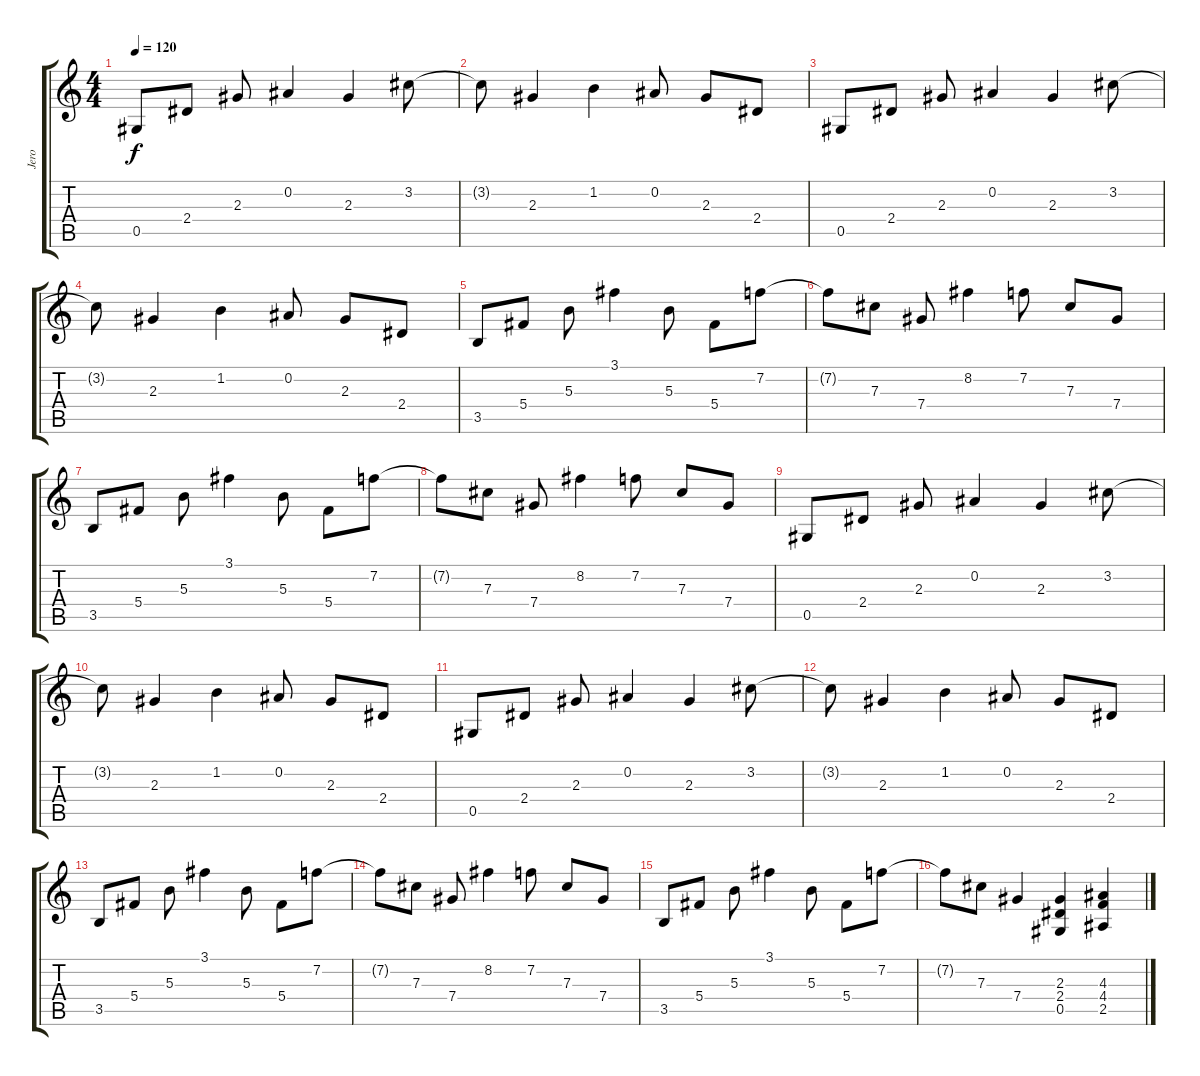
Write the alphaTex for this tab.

\track ("Jero" "Jero") {instrument overdrivenguitar}
\staff {score tabs}
\tuning (Eb4 Bb3 Gb3 Db3 Ab2 Eb2) {hide}
\ts (4 4)
\tempo 120
\clef g2
\ks c
0.5.8{dy f} 2.4.8 2.3.8 0.2.4 2.3.4 3.2.8 |
3.2{t}.8 2.3.4 1.2.4 0.2.8 2.3.8 2.4.8 |
0.5.8 2.4.8 2.3.8 0.2.4 2.3.4 3.2.8 |
3.2{t}.8 2.3.4 1.2.4 0.2.8 2.3.8 2.4.8 |
3.5.8 5.4.8 5.3.8 3.1.4 5.3.8 5.4.8 7.2.8 |
7.2{t}.8 7.3.8 7.4.8 8.2.4 7.2.8 7.3.8 7.4.8 |
3.5.8 5.4.8 5.3.8 3.1.4 5.3.8 5.4.8 7.2.8 |
7.2{t}.8 7.3.8 7.4.8 8.2.4 7.2.8 7.3.8 7.4.8 |
0.5.8 2.4.8 2.3.8 0.2.4 2.3.4 3.2.8 |
3.2{t}.8 2.3.4 1.2.4 0.2.8 2.3.8 2.4.8 |
0.5.8 2.4.8 2.3.8 0.2.4 2.3.4 3.2.8 |
3.2{t}.8 2.3.4 1.2.4 0.2.8 2.3.8 2.4.8 |
3.5.8 5.4.8 5.3.8 3.1.4 5.3.8 5.4.8 7.2.8 |
7.2{t}.8 7.3.8 7.4.8 8.2.4 7.2.8 7.3.8 7.4.8 |
3.5.8 5.4.8 5.3.8 3.1.4 5.3.8 5.4.8 7.2.8 |
7.2{t}.8 7.3.8 7.4.4 (2.3 2.4 0.5).4{instrument overdrivenguitar} (4.3 4.4 2.5).4
